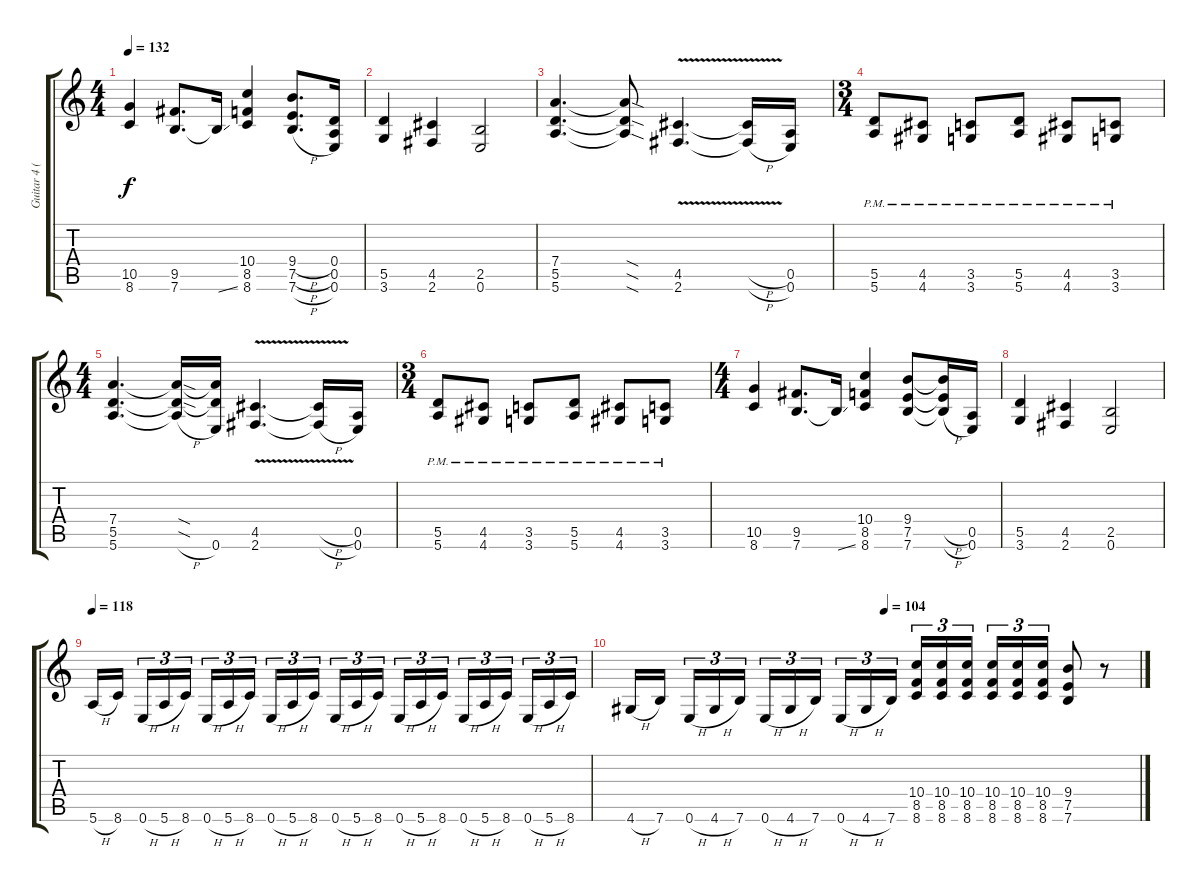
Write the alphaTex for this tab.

\track ("Guitar 4 (Distortion)" "Guitar 4 (") {instrument distortionguitar}
\staff {score tabs}
\tuning (E4 B3 G3 D3 A2 E2) {hide}
\ts (4 4)
\tempo 132
\clef g2
\ks c
(10.5 8.6).4{dy f} (9.5 7.6).8{d} 7.6{ss t}.16 (10.4 8.5 8.6).4 (9.4{h} 7.5{h} 7.6{h}).8{d} (0.4 0.5 0.6).16 |
(5.5 3.6).4 (4.5 2.6).4 (2.5 0.6).2 |
(7.4 5.5 5.6).4{d} (7.4{sod t} 5.5{sod t} 5.6{sod t}).8 (4.5{v} 2.6{v}).4{d} (4.5{h t} 2.6{h t}).16 (0.5 0.6).16 |
\ts (3 4)
(5.5{pm} 5.6{pm}).8 (4.5{pm} 4.6{pm}).8 (3.5{pm} 3.6{pm}).8 (5.5{pm} 5.6{pm}).8 (4.5{pm} 4.6{pm}).8 (3.5{pm} 3.6{pm}).8 |
\ts (4 4)
(7.4 5.5 5.6).4{d} (7.4{sod t} 5.5{sod t} 5.6{h t}).16 (7.4{t} 5.5{t} 0.6).16 (4.5{v} 2.6{v}).4{d} (4.5{h t} 2.6{h t}).16 (0.5 0.6).16 |
\ts (3 4)
(5.5{pm} 5.6{pm}).8 (4.5{pm} 4.6{pm}).8 (3.5{pm} 3.6{pm}).8 (5.5{pm} 5.6{pm}).8 (4.5{pm} 4.6{pm}).8 (3.5{pm} 3.6{pm}).8 |
\ts (4 4)
(10.5 8.6).4 (9.5 7.6).8{d} 7.6{ss t}.16 (10.4 8.5 8.6).4 (9.4 7.5 7.6).8 (9.4{t} 7.5{h t} 7.6{h t}).16 (0.5 0.6).16 |
(5.5 3.6).4 (4.5 2.6).4 (2.5 0.6).2 |
\tempo 118
5.6{h}.16 8.6.16{beam splitsecondary} 0.6{h}.16{tu (3 2)} 5.6{h}.16{tu (3 2)} 8.6.16{tu (3 2)} 0.6{h}.16{tu (3 2)} 5.6{h}.16{tu (3 2)} 8.6.16{tu (3 2) beam splitsecondary} 0.6{h}.16{tu (3 2)} 5.6{h}.16{tu (3 2)} 8.6.16{tu (3 2)} 0.6{h}.16{tu (3 2)} 5.6{h}.16{tu (3 2)} 8.6.16{tu (3 2) beam splitsecondary} 0.6{h}.16{tu (3 2)} 5.6{h}.16{tu (3 2)} 8.6.16{tu (3 2)} 0.6{h}.16{tu (3 2)} 5.6{h}.16{tu (3 2)} 8.6.16{tu (3 2) beam splitsecondary} 0.6{h}.16{tu (3 2)} 5.6{h}.16{tu (3 2)} 8.6.16{tu (3 2)} |
\tempo (104 0.5)
4.6{h}.16 7.6.16{beam splitsecondary} 0.6{h}.16{tu (3 2)} 4.6{h}.16{tu (3 2)} 7.6.16{tu (3 2)} 0.6{h}.16{tu (3 2)} 4.6{h}.16{tu (3 2)} 7.6.16{tu (3 2) beam splitsecondary} 0.6{h}.16{tu (3 2)} 4.6{h}.16{tu (3 2)} 7.6.16{tu (3 2)} (10.4 8.5 8.6).16{tu (3 2)} (10.4 8.5 8.6).16{tu (3 2)} (10.4 8.5 8.6).16{tu (3 2) beam splitsecondary} (10.4 8.5 8.6).16{tu (3 2)} (10.4 8.5 8.6).16{tu (3 2)} (10.4 8.5 8.6).16{tu (3 2)} (9.4 7.5 7.6).8 r.8
